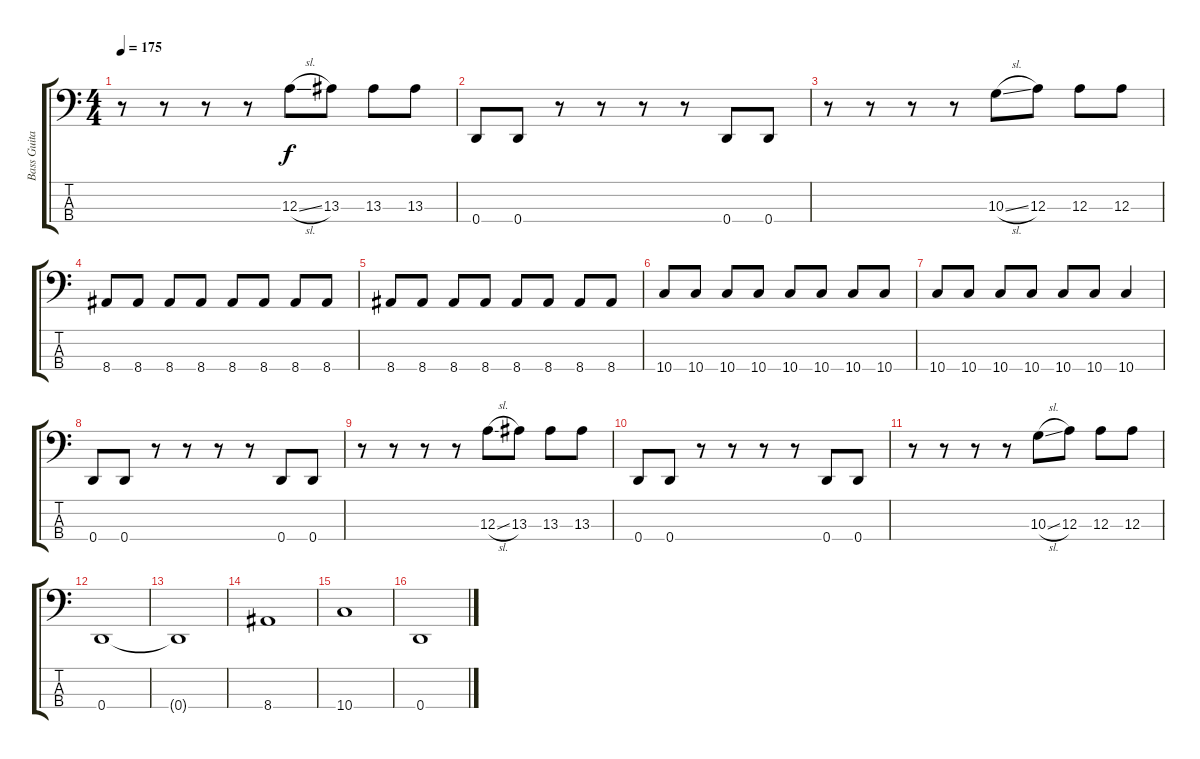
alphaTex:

\track ("Bass Guitar" "Bass Guita") {instrument electricbassfinger}
\staff {score tabs}
\tuning (G2 D2 A1 D1) {hide}
\ts (4 4)
\tempo 175
\clef f4
\ks c
r.8{dy f} r.8 r.8 r.8 12.3{sl}.8 13.3.8 13.3.8 13.3.8 |
0.4.8 0.4.8 r.8 r.8 r.8 r.8 0.4.8 0.4.8 |
r.8 r.8 r.8 r.8 10.3{sl}.8 12.3.8 12.3.8 12.3.8 |
8.4.8 8.4.8 8.4.8 8.4.8 8.4.8 8.4.8 8.4.8 8.4.8 |
8.4.8 8.4.8 8.4.8 8.4.8 8.4.8 8.4.8 8.4.8 8.4.8 |
10.4.8 10.4.8 10.4.8 10.4.8 10.4.8 10.4.8 10.4.8 10.4.8 |
10.4.8 10.4.8 10.4.8 10.4.8 10.4.8 10.4.8 10.4.4 |
0.4.8 0.4.8 r.8 r.8 r.8 r.8 0.4.8 0.4.8 |
r.8 r.8 r.8 r.8 12.3{sl}.8 13.3.8 13.3.8 13.3.8 |
0.4.8 0.4.8 r.8 r.8 r.8 r.8 0.4.8 0.4.8 |
r.8 r.8 r.8 r.8 10.3{sl}.8 12.3.8 12.3.8 12.3.8 |
0.4.1 |
0.4{t}.1 |
8.4.1 |
10.4.1 |
0.4.1
